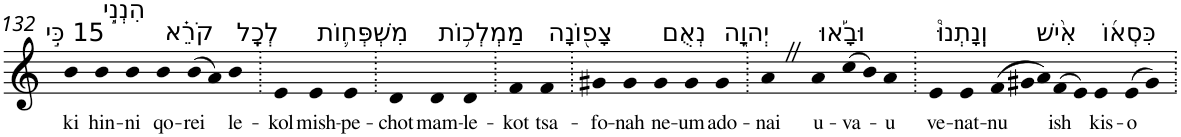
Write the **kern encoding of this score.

**kern	**text
*part1	*part1
*staff1	*staff1
*I"Piano	*
*I'Pno	*
!!LO:PB:g=z
*clefG2	*
*k[]	*
=132	=132
!LO:TX:a:t=15 כִּ֣י	!
!	!LO:LY:b
4b	ki
!LO:TX:a:t=הִנְנִ֣י	!
!	!LO:LY:b
4b	hin-
!	!LO:LY:b
4b	-ni
!LO:TX:a:t=קֹרֵ֗א	!
!	!LO:LY:b
4b	qo-
!	!LO:LY:b
(>8b	-rei
8a)	.
!LO:TX:a:t=לְכָֽל	!
!	!LO:LY:b
4b	le-
=133.	=133.
!	!LO:LY:b
4e	-kol
!LO:TX:a:t=מִשְׁפְּח֛וֹת	!
!	!LO:LY:b
4e	mish-
!	!LO:LY:b
4e	-pe-
=134.	=134.
!	!LO:LY:b
4d	-chot
!LO:TX:a:t=מַמְלְכ֥וֹת	!
!	!LO:LY:b
4d	mam-
!	!LO:LY:b
4d	-le-
=135.	=135.
!	!LO:LY:b
4f	-kot
!LO:TX:a:t=צָפ֖וֹנָה	!
!	!LO:LY:b
4f	tsa-
=136.	=136.
!	!LO:LY:b
4g#X	-fo-
!	!LO:LY:b
4g#	-nah
!LO:TX:a:t=נְאֻם	!
!	!LO:LY:b
4g#	ne-
!	!LO:LY:b
4g#	-um
!LO:TX:a:t=יְהוָ֑ה	!
!	!LO:LY:b
4g#	ado-
=137.	=137.
!	!LO:LY:b
4aZ	-nai
!LO:TX:a:t=וּבָ֡אוּ	!
!	!LO:LY:b
4a	u-
!	!LO:LY:b
(>8cc	-va-
8b)	.
!	!LO:LY:b
4a	-u
=138.	=138.
!LO:TX:a:t=וְֽנָתְנוּ֩	!
!	!LO:LY:b
4e	ve-
!	!LO:LY:b
4e	-nat-
*Xtuplet	*
!	!LO:LY:b
(>12f	-nu
12g#X	.
12a)	.
!LO:TX:a:t=אִ֨ישׁ	!
!	!LO:LY:b
(>8f	ish
8e)	.
!LO:TX:a:t=כִּסְא֜וֹ	!
!	!LO:LY:b
4e	kis-
!	!LO:LY:b
(>8e	-o
8g#)	.
=.	=.
*-	*-
